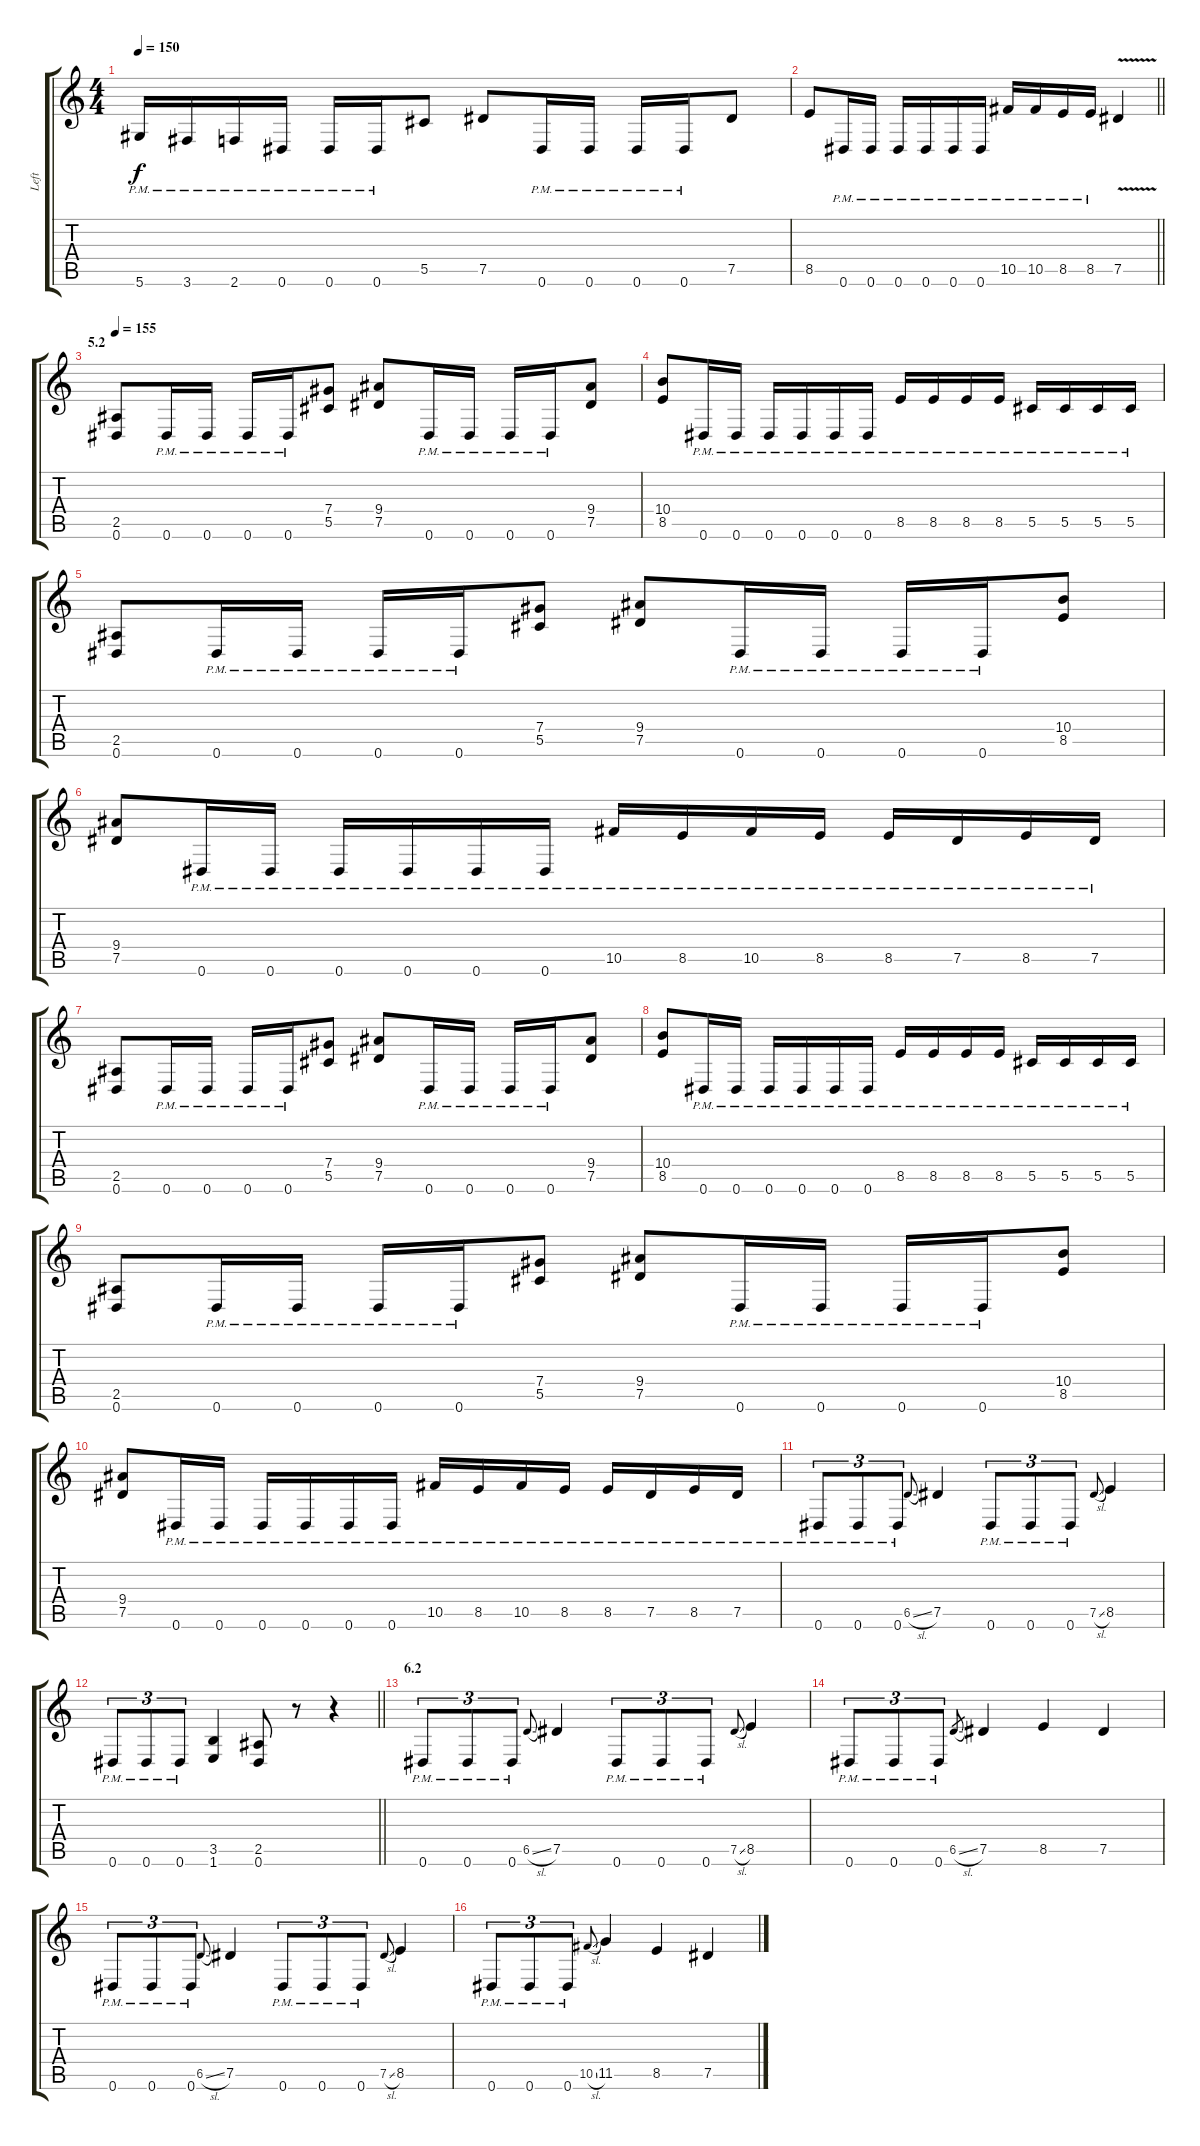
\track ("Left" "Left") {instrument distortionguitar}
\staff {score tabs}
\tuning (Eb4 Bb3 Gb3 Db3 Ab2 Eb2) {hide}
\ts (4 4)
\tempo 150
\clef g2
\ks c
5.6{pm}.16{dy f} 3.6{pm}.16 2.6{pm}.16 0.6{pm}.16 0.6{pm}.16 0.6{pm}.16 5.5.8 7.5.8 0.6{pm}.16 0.6{pm}.16 0.6{pm}.16 0.6{pm}.16 7.5.8 |
\barLineRight lightlight
8.5.8 0.6{pm}.16 0.6{pm}.16 0.6{pm}.16 0.6{pm}.16 0.6{pm}.16 0.6{pm}.16 10.5{pm}.16 10.5{pm}.16 8.5{pm}.16 8.5{pm}.16 7.5{v}.4 |
\section ("" "5.2")
\tempo 155
(2.5 0.6).8 0.6{pm}.16 0.6{pm}.16 0.6{pm}.16 0.6{pm}.16 (7.4 5.5).8 (9.4 7.5).8 0.6{pm}.16 0.6{pm}.16 0.6{pm}.16 0.6{pm}.16 (9.4 7.5).8 |
(10.4 8.5).8 0.6{pm}.16 0.6{pm}.16 0.6{pm}.16 0.6{pm}.16 0.6{pm}.16 0.6{pm}.16 8.5{pm}.16 8.5{pm}.16 8.5{pm}.16 8.5{pm}.16 5.5{pm}.16 5.5{pm}.16 5.5{pm}.16 5.5{pm}.16 |
(2.5 0.6).8 0.6{pm}.16 0.6{pm}.16 0.6{pm}.16 0.6{pm}.16 (7.4 5.5).8 (9.4 7.5).8 0.6{pm}.16 0.6{pm}.16 0.6{pm}.16 0.6{pm}.16 (10.4 8.5).8 |
(9.4 7.5).8 0.6{pm}.16 0.6{pm}.16 0.6{pm}.16 0.6{pm}.16 0.6{pm}.16 0.6{pm}.16 10.5{pm}.16 8.5{pm}.16 10.5{pm}.16 8.5{pm}.16 8.5{pm}.16 7.5{pm}.16 8.5{pm}.16 7.5{pm}.16 |
(2.5 0.6).8 0.6{pm}.16 0.6{pm}.16 0.6{pm}.16 0.6{pm}.16 (7.4 5.5).8 (9.4 7.5).8 0.6{pm}.16 0.6{pm}.16 0.6{pm}.16 0.6{pm}.16 (9.4 7.5).8 |
(10.4 8.5).8 0.6{pm}.16 0.6{pm}.16 0.6{pm}.16 0.6{pm}.16 0.6{pm}.16 0.6{pm}.16 8.5{pm}.16 8.5{pm}.16 8.5{pm}.16 8.5{pm}.16 5.5{pm}.16 5.5{pm}.16 5.5{pm}.16 5.5{pm}.16 |
(2.5 0.6).8 0.6{pm}.16 0.6{pm}.16 0.6{pm}.16 0.6{pm}.16 (7.4 5.5).8 (9.4 7.5).8 0.6{pm}.16 0.6{pm}.16 0.6{pm}.16 0.6{pm}.16 (10.4 8.5).8 |
(9.4 7.5).8 0.6{pm}.16 0.6{pm}.16 0.6{pm}.16 0.6{pm}.16 0.6{pm}.16 0.6{pm}.16 10.5{pm}.16 8.5{pm}.16 10.5{pm}.16 8.5{pm}.16 8.5{pm}.16 7.5{pm}.16 8.5{pm}.16 7.5{pm}.16 |
0.6{pm}.8{tu (3 2)} 0.6{pm}.8{tu (3 2)} 0.6{pm}.8{tu (3 2)} 6.5{sl}.8{gr onbeat} 7.5.4 0.6{pm}.8{tu (3 2)} 0.6{pm}.8{tu (3 2)} 0.6{pm}.8{tu (3 2)} 7.5{sl}.8{gr onbeat} 8.5.4 |
\barLineRight lightlight
0.6{pm}.8{tu (3 2)} 0.6{pm}.8{tu (3 2)} 0.6{pm}.8{tu (3 2)} (3.5 1.6).4 (2.5 0.6).8 r.8 r.4 |
\section ("" "6.2")
0.6{pm}.8{tu (3 2)} 0.6{pm}.8{tu (3 2)} 0.6{pm}.8{tu (3 2)} 6.5{sl}.8{gr onbeat} 7.5.4 0.6{pm}.8{tu (3 2)} 0.6{pm}.8{tu (3 2)} 0.6{pm}.8{tu (3 2)} 7.5{sl}.8{gr onbeat} 8.5.4 |
0.6{pm}.8{tu (3 2)} 0.6{pm}.8{tu (3 2)} 0.6{pm}.8{tu (3 2)} 6.5{sl}.8{gr} 7.5.4 8.5.4 7.5.4 |
0.6{pm}.8{tu (3 2)} 0.6{pm}.8{tu (3 2)} 0.6{pm}.8{tu (3 2)} 6.5{sl}.8{gr onbeat} 7.5.4 0.6{pm}.8{tu (3 2)} 0.6{pm}.8{tu (3 2)} 0.6{pm}.8{tu (3 2)} 7.5{sl}.8{gr onbeat} 8.5.4 |
0.6{pm}.8{tu (3 2)} 0.6{pm}.8{tu (3 2)} 0.6{pm}.8{tu (3 2)} 10.5{sl}.8{gr onbeat} 11.5.4 8.5.4 7.5.4
